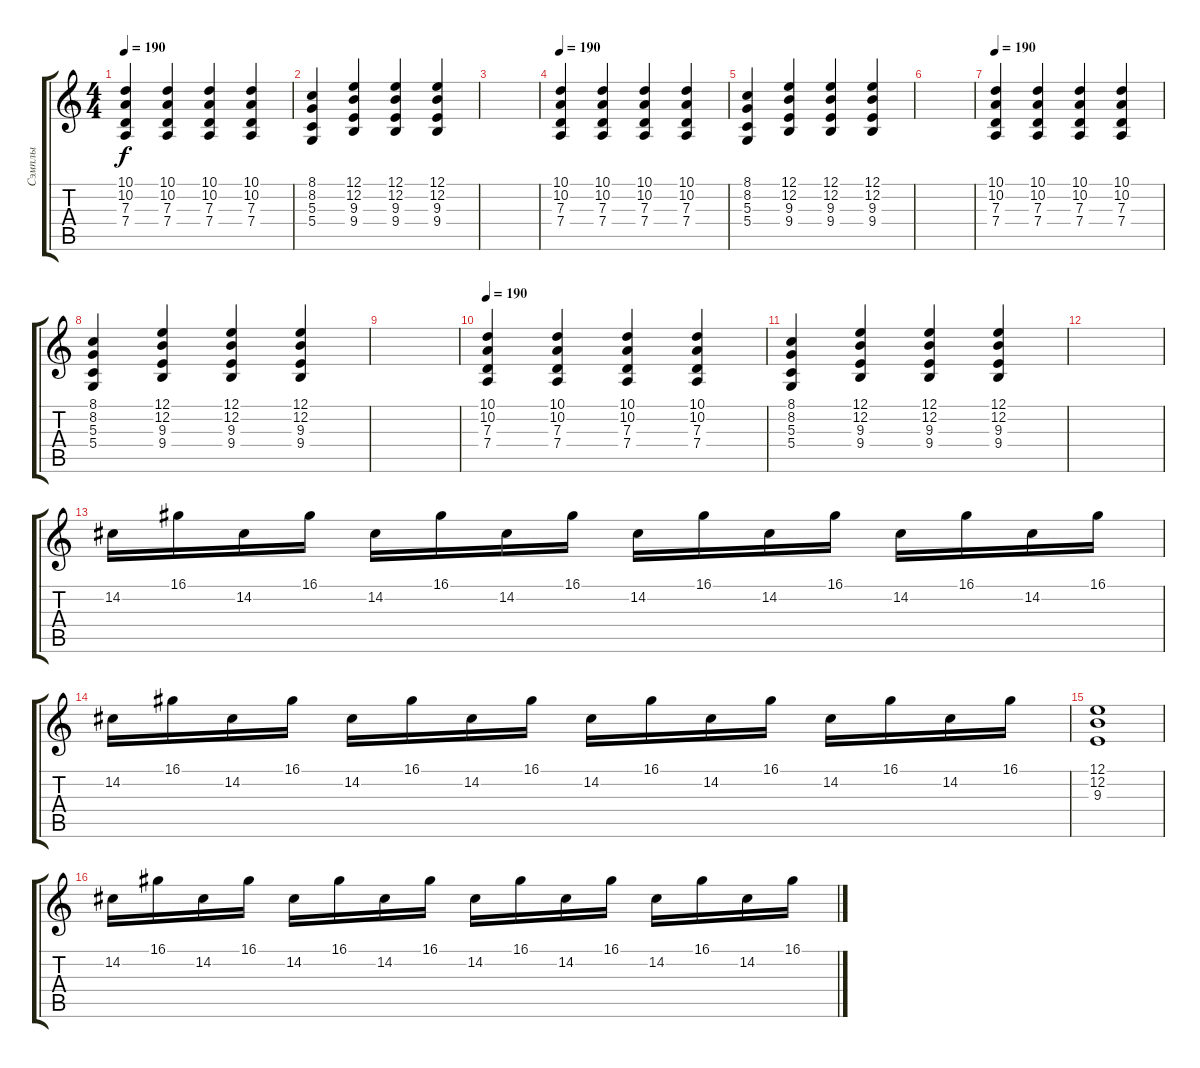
\track ("Сэмплы" "Сэмплы") {instrument stringensemble2}
\staff {score tabs}
\tuning (E4 B3 G3 D3 A2 E2) {hide}
\ts (4 4)
\tempo 190
\clef g2
\ks c
(10.1 10.2 7.3 7.4).4{dy f instrument fx7echoes} (10.1 10.2 7.3 7.4).4 (10.1 10.2 7.3 7.4).4 (10.1 10.2 7.3 7.4).4 |
(8.1 8.2 5.3 5.4).4 (12.1 12.2 9.3 9.4).4 (12.1 12.2 9.3 9.4).4 (12.1 12.2 9.3 9.4).4 |
|
\tempo 190
(10.1 10.2 7.3 7.4).4{instrument fx7echoes} (10.1 10.2 7.3 7.4).4 (10.1 10.2 7.3 7.4).4 (10.1 10.2 7.3 7.4).4 |
(8.1 8.2 5.3 5.4).4 (12.1 12.2 9.3 9.4).4 (12.1 12.2 9.3 9.4).4 (12.1 12.2 9.3 9.4).4 |
|
\tempo 190
(10.1 10.2 7.3 7.4).4{instrument fx7echoes} (10.1 10.2 7.3 7.4).4 (10.1 10.2 7.3 7.4).4 (10.1 10.2 7.3 7.4).4 |
(8.1 8.2 5.3 5.4).4 (12.1 12.2 9.3 9.4).4 (12.1 12.2 9.3 9.4).4 (12.1 12.2 9.3 9.4).4 |
|
\tempo 190
(10.1 10.2 7.3 7.4).4{instrument fx7echoes} (10.1 10.2 7.3 7.4).4 (10.1 10.2 7.3 7.4).4 (10.1 10.2 7.3 7.4).4 |
(8.1 8.2 5.3 5.4).4 (12.1 12.2 9.3 9.4).4 (12.1 12.2 9.3 9.4).4 (12.1 12.2 9.3 9.4).4 |
|
14.2.16{instrument churchorgan} 16.1.16 14.2.16 16.1.16 14.2.16 16.1.16 14.2.16 16.1.16 14.2.16 16.1.16 14.2.16 16.1.16 14.2.16 16.1.16 14.2.16 16.1.16 |
14.2.16{instrument churchorgan} 16.1.16 14.2.16 16.1.16 14.2.16 16.1.16 14.2.16 16.1.16 14.2.16 16.1.16 14.2.16 16.1.16 14.2.16 16.1.16 14.2.16 16.1.16 |
(12.1 12.2 9.3).1 |
14.2.16{instrument churchorgan} 16.1.16 14.2.16 16.1.16 14.2.16 16.1.16 14.2.16 16.1.16 14.2.16 16.1.16 14.2.16 16.1.16 14.2.16 16.1.16 14.2.16 16.1.16
